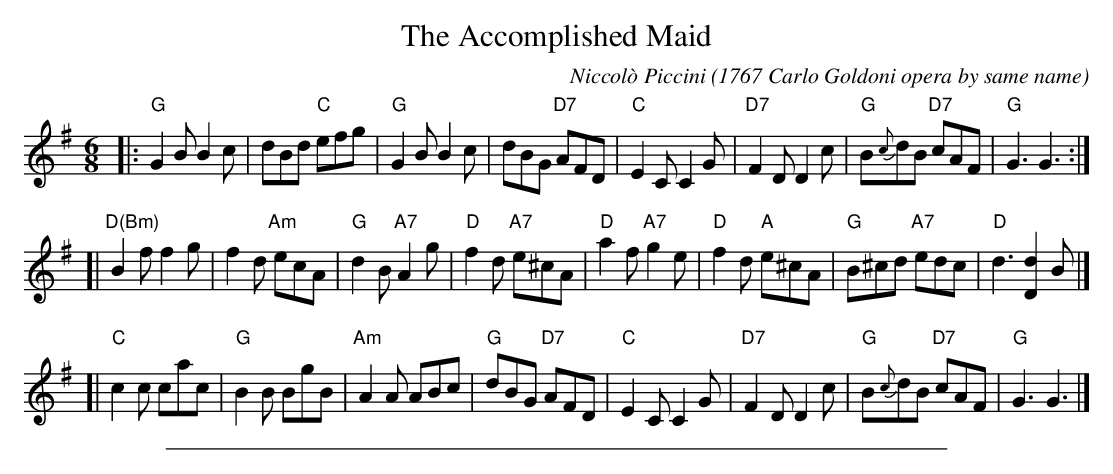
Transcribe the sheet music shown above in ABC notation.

X:1
T: The Accomplished Maid
C: Niccol\`o Piccini
O: 1767 Carlo Goldoni opera by same name
M: 6/8
L: 1/8
K: G
|: "G"G2B B2c | dBd "C"efg | "G"G2B B2c | dBG "D7"AFD \
|  "C"E2C C2G | "D7"F2D D2c | "G"B{c}dB "D7"cAF | "G"G3 G3 :|
[| "D(Bm)"B2f f2g | f2d "Am"ecA | "G"d2B "A7"A2g | "D"f2d "A7"e^cA \
|  "D"a2f "A7"g2e | "D"f2d "A"e^cA | "G"B^cd "A7"edc | "D"d3 [d2D2]B |]
[| "C"c2c cac | "G"B2B BgB | "Am"A2A ABc | "G"dBG "D7"AFD \
|  "C"E2C C2G | "D7"F2D D2c | "G"B{c}dB "D7"cAF | "G"G3 G3 |]
